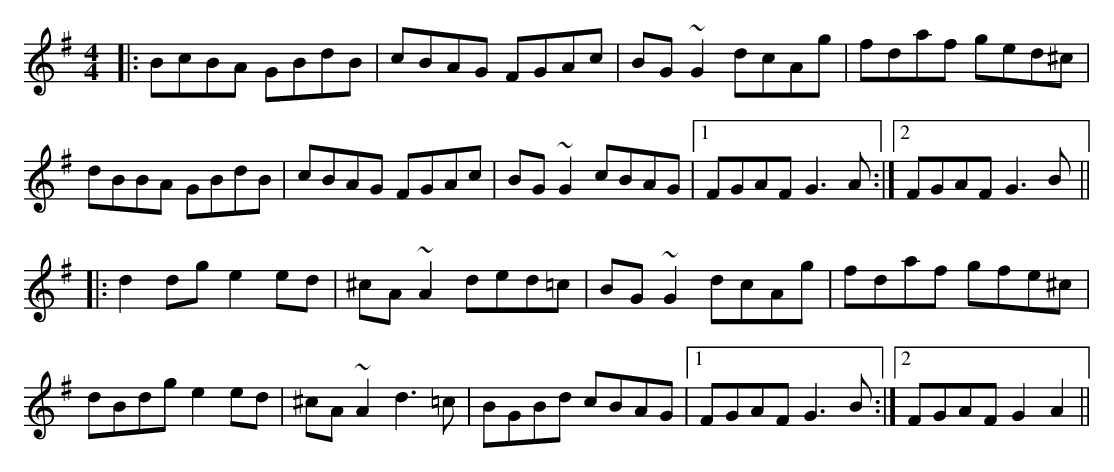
X:1
M:4/4
K:G
|:BcBA GBdB|cBAG FGAc|BG~G2 dcAg|fdaf ged^c|
dBBA GBdB|cBAG FGAc|BG~G2 cBAG|1 FGAF G3A:|2 FGAF G3B||
|:d2dg e2ed|^cA~A2 ded=c|BG~G2 dcAg|fdaf gfe^c|
dBdg e2ed|^cA~A2 d3=c|BGBd cBAG|1 FGAF G3B:|2 FGAF G2A2||
